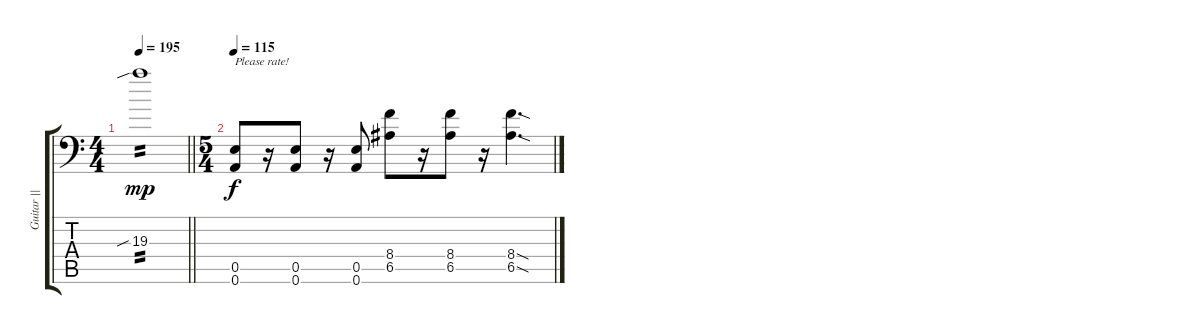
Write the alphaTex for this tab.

\track ("Guitar ||" "Guitar ||") {instrument distortionguitar}
\staff {score tabs}
\tuning (B3 Gb3 D3 A2 E2 A1) {hide}
\ts (4 4)
\tempo 195
\clef f4
\barLineRight lightlight
\ks c
19.3{sib}.1{tp 2 dy mp} |
\ts (5 4)
\tempo 115
(0.5 0.6).8{txt "Please rate!" dy f} r.16 (0.5 0.6).8 r.16 (0.5 0.6).8 (8.4 6.5).8 r.16 (8.4 6.5).8 r.16 (8.4{sod} 6.5{sod}).4{d}
